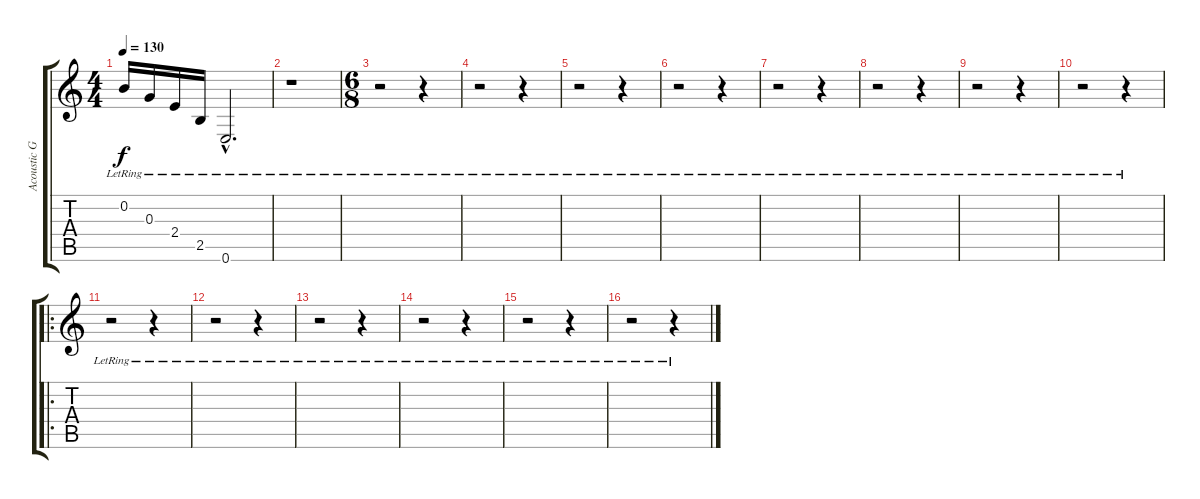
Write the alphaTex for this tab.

\track ("Acoustic Guitar II" "Acoustic G") {instrument acousticguitarsteel}
\staff {score tabs}
\tuning (E4 B3 G3 D3 A2 E2) {hide}
\ts (4 4)
\tempo 130
\clef g2
\ks c
0.2{lr}.16{dy f} 0.3{lr}.16 2.4{lr}.16 2.5{lr}.16 0.6{hac lr}.2{d} |
r.1 |
\ts (6 8)
r.2 r.4 |
r.2 r.4 |
r.2 r.4 |
r.2 r.4 |
r.2 r.4 |
r.2 r.4 |
r.2 r.4 |
r.2 r.4 |
\ro
r.2 r.4 |
r.2 r.4 |
r.2 r.4 |
r.2 r.4 |
r.2 r.4 |
r.2 r.4
